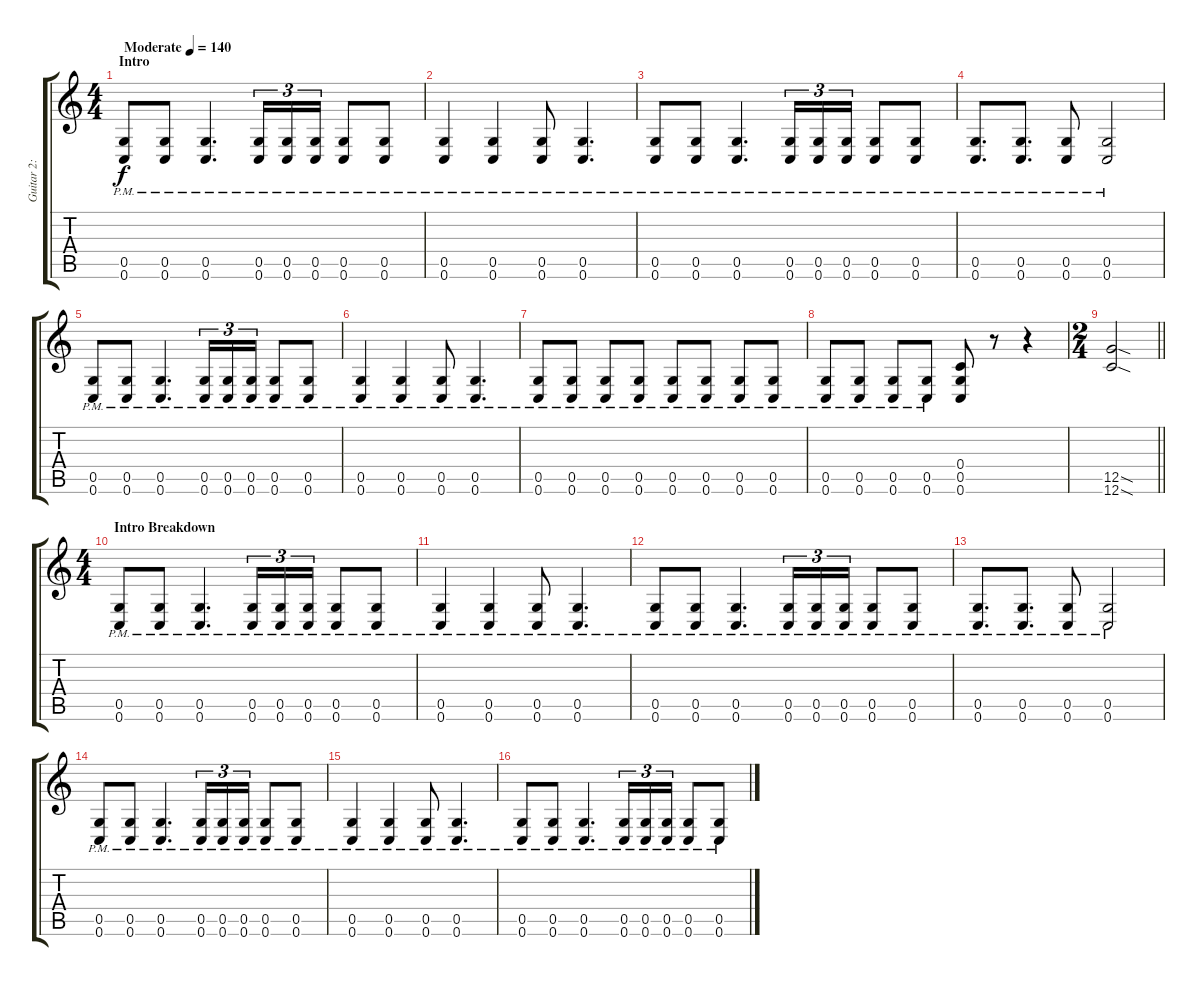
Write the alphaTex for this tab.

\track ("Guitar 2: Johan" "Guitar 2: ") {instrument overdrivenguitar}
\staff {score tabs}
\tuning (D4 A3 F3 C3 G2 C2) {hide}
\ts (4 4)
\section ("" "Intro")
\tempo (140 "Moderate")
\clef g2
\ks c
(0.5{pm} 0.6{pm}).8{dy f instrument overdrivenguitar} (0.5{pm} 0.6).8 (0.5{pm} 0.6).4{d} (0.5{pm} 0.6).16{tu (3 2)} (0.5{pm} 0.6).16{tu (3 2)} (0.5{pm} 0.6).16{tu (3 2)} (0.5{pm} 0.6).8 (0.5{pm} 0.6).8 |
(0.5{pm} 0.6).4 (0.5{pm} 0.6).4 (0.5{pm} 0.6).8 (0.5{pm} 0.6).4{d} |
(0.5{pm} 0.6{pm}).8 (0.5{pm} 0.6).8 (0.5{pm} 0.6).4{d} (0.5{pm} 0.6).16{tu (3 2)} (0.5{pm} 0.6).16{tu (3 2)} (0.5{pm} 0.6).16{tu (3 2)} (0.5{pm} 0.6).8 (0.5{pm} 0.6).8 |
(0.5{pm} 0.6).8{d} (0.5{pm} 0.6).8{d} (0.5{pm} 0.6).8 (0.5{pm} 0.6).2 |
(0.5{pm} 0.6{pm}).8 (0.5{pm} 0.6).8 (0.5{pm} 0.6).4{d} (0.5{pm} 0.6).16{tu (3 2)} (0.5{pm} 0.6).16{tu (3 2)} (0.5{pm} 0.6).16{tu (3 2)} (0.5{pm} 0.6).8 (0.5{pm} 0.6).8 |
(0.5{pm} 0.6).4 (0.5{pm} 0.6).4 (0.5{pm} 0.6).8 (0.5{pm} 0.6).4{d} |
(0.5{pm} 0.6{pm}).8 (0.5{pm} 0.6).8 (0.5{pm} 0.6).8 (0.5{pm} 0.6).8 (0.5{pm} 0.6).8 (0.5{pm} 0.6).8 (0.5{pm} 0.6).8 (0.5{pm} 0.6).8 |
(0.5{pm} 0.6).8 (0.5{pm} 0.6).8 (0.5{pm} 0.6).8 (0.5{pm} 0.6).8 (0.4 0.5 0.6).8 r.8 r.4 |
\ts (2 4)
\barLineRight lightlight
(12.5{sod} 12.6{sod}).2 |
\ts (4 4)
\section ("" "Intro Breakdown")
(0.5{pm} 0.6).8 (0.5{pm} 0.6).8 (0.5{pm} 0.6).4{d} (0.5{pm} 0.6).16{tu (3 2)} (0.5{pm} 0.6).16{tu (3 2)} (0.5{pm} 0.6).16{tu (3 2)} (0.5{pm} 0.6).8 (0.5{pm} 0.6).8 |
(0.5{pm} 0.6).4 (0.5{pm} 0.6).4 (0.5{pm} 0.6).8 (0.5{pm} 0.6).4{d} |
(0.5{pm} 0.6).8 (0.5{pm} 0.6).8 (0.5{pm} 0.6).4{d} (0.5{pm} 0.6).16{tu (3 2)} (0.5{pm} 0.6).16{tu (3 2)} (0.5{pm} 0.6).16{tu (3 2)} (0.5{pm} 0.6).8 (0.5{pm} 0.6).8 |
(0.5{pm} 0.6).8{d} (0.5{pm} 0.6).8{d} (0.5{pm} 0.6).8 (0.5{pm} 0.6).2 |
(0.5{pm} 0.6).8 (0.5{pm} 0.6).8 (0.5{pm} 0.6).4{d} (0.5{pm} 0.6).16{tu (3 2)} (0.5{pm} 0.6).16{tu (3 2)} (0.5{pm} 0.6).16{tu (3 2)} (0.5{pm} 0.6).8 (0.5{pm} 0.6).8 |
(0.5{pm} 0.6).4 (0.5{pm} 0.6).4 (0.5{pm} 0.6).8 (0.5{pm} 0.6).4{d} |
(0.5{pm} 0.6).8 (0.5{pm} 0.6).8 (0.5{pm} 0.6).4{d} (0.5{pm} 0.6).16{tu (3 2)} (0.5{pm} 0.6).16{tu (3 2)} (0.5{pm} 0.6).16{tu (3 2)} (0.5{pm} 0.6).8 (0.5{pm} 0.6).8
